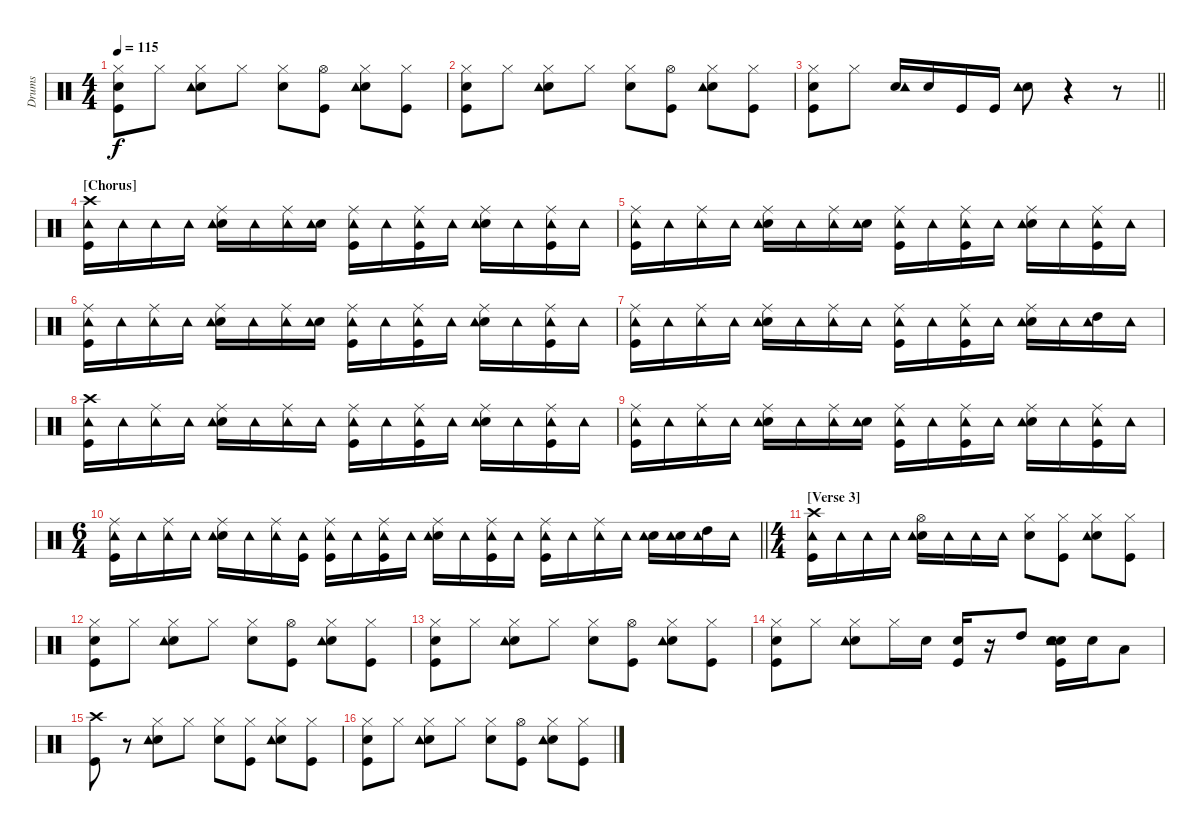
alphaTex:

\track ("Drums" "Drums") {instrument percussion}
\staff {score}
\articulation defaults
\ts (4 4)
\tempo 115
\clef neutral
\ks c
("Hi-Hat (closed)" "Electric Snare (hit)" "Kick (hit)").8{dy f} "Hi-Hat (closed)".8 ("Hi-Hat (closed)" "Electric Snare (hit)" "Tambourine (hit)").8 "Hi-Hat (closed)".8 ("Electric Snare (hit)" "Hi-Hat (closed)").8 ("Kick (hit)" "Hi-Hat (open)").8 ("Electric Snare (hit)" "Hi-Hat (closed)" "Tambourine (hit)").8 ("Kick (hit)" "Hi-Hat (closed)").8 |
("Hi-Hat (closed)" "Electric Snare (hit)" "Kick (hit)").8 "Hi-Hat (closed)".8 ("Electric Snare (hit)" "Hi-Hat (closed)" "Tambourine (hit)").8 "Hi-Hat (closed)".8 ("Hi-Hat (closed)" "Electric Snare (hit)").8 ("Hi-Hat (open)" "Kick (hit)").8 ("Electric Snare (hit)" "Hi-Hat (closed)" "Tambourine (hit)").8 ("Kick (hit)" "Hi-Hat (closed)").8 |
\barLineRight lightlight
("Hi-Hat (closed)" "Electric Snare (hit)" "Kick (hit)").8 "Hi-Hat (closed)".8 ("Electric Snare (hit)" "Tambourine (hit)").16 "Electric Snare (hit)".16 "Kick (hit)".16 "Kick (hit)".16 ("Electric Snare (hit)" "Tambourine (hit)").8 r.4 r.8 |
\section ("" "[Chorus]")
("Kick (hit)" "Crash high (hit)" "Tambourine (hit)").16 "Tambourine (hit)".16 "Tambourine (hit)".16 "Tambourine (hit)".16 ("Ride (middle)" "Electric Snare (hit)" "Tambourine (hit)").16 "Tambourine (hit)".16 ("Ride (middle)" "Tambourine (hit)").16 ("Electric Snare (hit)" "Tambourine (hit)").16 ("Ride (middle)" "Kick (hit)" "Tambourine (hit)").16 "Tambourine (hit)".16 ("Kick (hit)" "Ride (middle)" "Tambourine (hit)").16 "Tambourine (hit)".16 ("Electric Snare (hit)" "Ride (middle)" "Tambourine (hit)").16 "Tambourine (hit)".16 ("Ride (middle)" "Kick (hit)" "Tambourine (hit)").16 "Tambourine (hit)".16 |
("Kick (hit)" "Ride (middle)" "Tambourine (hit)").16 "Tambourine (hit)".16 ("Ride (middle)" "Tambourine (hit)").16 "Tambourine (hit)".16 ("Electric Snare (hit)" "Ride (middle)" "Tambourine (hit)").16 "Tambourine (hit)".16 ("Ride (middle)" "Tambourine (hit)").16 ("Electric Snare (hit)" "Tambourine (hit)").16 ("Ride (middle)" "Kick (hit)" "Tambourine (hit)").16 "Tambourine (hit)".16 ("Ride (middle)" "Kick (hit)" "Tambourine (hit)").16 "Tambourine (hit)".16 ("Ride (middle)" "Electric Snare (hit)" "Tambourine (hit)").16 "Tambourine (hit)".16 ("Kick (hit)" "Ride (middle)" "Tambourine (hit)").16 "Tambourine (hit)".16 |
("Kick (hit)" "Ride (middle)" "Tambourine (hit)").16 "Tambourine (hit)".16 ("Ride (middle)" "Tambourine (hit)").16 "Tambourine (hit)".16 ("Ride (middle)" "Electric Snare (hit)" "Tambourine (hit)").16 "Tambourine (hit)".16 ("Ride (middle)" "Tambourine (hit)").16 ("Electric Snare (hit)" "Tambourine (hit)").16 ("Kick (hit)" "Ride (middle)" "Tambourine (hit)").16 "Tambourine (hit)".16 ("Kick (hit)" "Ride (middle)" "Tambourine (hit)").16 "Tambourine (hit)".16 ("Ride (middle)" "Electric Snare (hit)" "Tambourine (hit)").16 "Tambourine (hit)".16 ("Kick (hit)" "Ride (middle)" "Tambourine (hit)").16 "Tambourine (hit)".16 |
("Ride (middle)" "Kick (hit)" "Tambourine (hit)").16 "Tambourine (hit)".16 ("Ride (middle)" "Tambourine (hit)").16 "Tambourine (hit)".16 ("Ride (middle)" "Electric Snare (hit)" "Tambourine (hit)").16 "Tambourine (hit)".16 ("Ride (middle)" "Tambourine (hit)").16 "Tambourine (hit)".16 ("Kick (hit)" "Ride (middle)" "Tambourine (hit)").16 "Tambourine (hit)".16 ("Ride (middle)" "Kick (hit)" "Tambourine (hit)").16 "Tambourine (hit)".16 ("Electric Snare (hit)" "Ride (middle)" "Tambourine (hit)").16 "Tambourine (hit)".16 ("High Tom (hit)" "Tambourine (hit)").16 "Tambourine (hit)".16 |
("Kick (hit)" "Crash high (hit)" "Tambourine (hit)").16 "Tambourine (hit)".16 ("Ride (middle)" "Tambourine (hit)").16 "Tambourine (hit)".16 ("Ride (middle)" "Electric Snare (hit)" "Tambourine (hit)").16 "Tambourine (hit)".16 ("Ride (middle)" "Tambourine (hit)").16 "Tambourine (hit)".16 ("Ride (middle)" "Kick (hit)" "Tambourine (hit)").16 "Tambourine (hit)".16 ("Ride (middle)" "Kick (hit)" "Tambourine (hit)").16 "Tambourine (hit)".16 ("Ride (middle)" "Electric Snare (hit)" "Tambourine (hit)").16 "Tambourine (hit)".16 ("Ride (middle)" "Kick (hit)" "Tambourine (hit)").16 "Tambourine (hit)".16 |
("Ride (middle)" "Kick (hit)" "Tambourine (hit)").16 "Tambourine (hit)".16 ("Ride (middle)" "Tambourine (hit)").16 "Tambourine (hit)".16 ("Ride (middle)" "Electric Snare (hit)" "Tambourine (hit)").16 "Tambourine (hit)".16 ("Ride (middle)" "Tambourine (hit)").16 ("Electric Snare (hit)" "Tambourine (hit)").16 ("Kick (hit)" "Ride (middle)" "Tambourine (hit)").16 "Tambourine (hit)".16 ("Kick (hit)" "Ride (middle)" "Tambourine (hit)").16 "Tambourine (hit)".16 ("Electric Snare (hit)" "Ride (middle)" "Tambourine (hit)").16 "Tambourine (hit)".16 ("Kick (hit)" "Ride (middle)" "Tambourine (hit)").16 "Tambourine (hit)".16 |
\ts (6 4)
\barLineRight lightlight
("Ride (middle)" "Kick (hit)" "Tambourine (hit)").16 "Tambourine (hit)".16 ("Ride (middle)" "Tambourine (hit)").16 "Tambourine (hit)".16 ("Electric Snare (hit)" "Ride (middle)" "Tambourine (hit)").16 "Tambourine (hit)".16 ("Ride (middle)" "Tambourine (hit)").16 ("Kick (hit)" "Tambourine (hit)").16 ("Ride (middle)" "Kick (hit)" "Tambourine (hit)").16 "Tambourine (hit)".16 ("Kick (hit)" "Ride (middle)" "Tambourine (hit)").16 "Tambourine (hit)".16 ("Electric Snare (hit)" "Ride (middle)" "Tambourine (hit)").16 "Tambourine (hit)".16 ("Kick (hit)" "Ride (middle)" "Tambourine (hit)").16 "Tambourine (hit)".16 ("Ride (middle)" "Kick (hit)" "Tambourine (hit)").16 "Tambourine (hit)".16 ("Ride (middle)" "Tambourine (hit)").16 "Tambourine (hit)".16 ("Electric Snare (hit)" "Tambourine (hit)").16 ("Electric Snare (hit)" "Tambourine (hit)").16 ("High Tom (hit)" "Tambourine (hit)").16 "Tambourine (hit)".16 |
\ts (4 4)
\section ("" "[Verse 3]")
("Kick (hit)" "Crash high (hit)" "Tambourine (hit)").16 "Tambourine (hit)".16 "Tambourine (hit)".16 "Tambourine (hit)".16 ("Electric Snare (hit)" "Hi-Hat (open)" "Tambourine (hit)").16 "Tambourine (hit)".16 "Tambourine (hit)".16 "Tambourine (hit)".16 ("Hi-Hat (closed)" "Electric Snare (hit)").8 ("Kick (hit)" "Hi-Hat (closed)").8 ("Electric Snare (hit)" "Hi-Hat (closed)" "Tambourine (hit)").8 ("Kick (hit)" "Hi-Hat (closed)").8 |
("Kick (hit)" "Electric Snare (hit)" "Hi-Hat (closed)").8 "Hi-Hat (closed)".8 ("Hi-Hat (closed)" "Electric Snare (hit)" "Tambourine (hit)").8 "Hi-Hat (closed)".8 ("Electric Snare (hit)" "Hi-Hat (closed)").8 ("Hi-Hat (open)" "Kick (hit)").8 ("Hi-Hat (closed)" "Electric Snare (hit)" "Tambourine (hit)").8 ("Hi-Hat (closed)" "Kick (hit)").8 |
("Electric Snare (hit)" "Hi-Hat (closed)" "Kick (hit)").8 "Hi-Hat (closed)".8 ("Electric Snare (hit)" "Hi-Hat (closed)" "Tambourine (hit)").8 "Hi-Hat (closed)".8 ("Hi-Hat (closed)" "Electric Snare (hit)").8 ("Hi-Hat (open)" "Kick (hit)").8 ("Electric Snare (hit)" "Hi-Hat (closed)" "Tambourine (hit)").8 ("Kick (hit)" "Hi-Hat (closed)").8 |
("Kick (hit)" "Hi-Hat (closed)" "Electric Snare (hit)").8 "Hi-Hat (closed)".8 ("Electric Snare (hit)" "Hi-Hat (closed)" "Tambourine (hit)").8 "Hi-Hat (closed)".16 "Electric Snare (hit)".16 ("Kick (hit)" "Electric Snare (hit)").16 r.16 "High Tom (hit)".8 ("Electric Snare (hit)" "Snare (hit) 2" "Kick (hit)" "Tambourine (hit)").16 "Electric Snare (hit)".16 "Low Tom (hit)".8 |
("Crash high (hit)" "Kick (hit)").8 r.8 ("Electric Snare (hit)" "Hi-Hat (closed)" "Tambourine (hit)").8 "Hi-Hat (closed)".8 ("Electric Snare (hit)" "Hi-Hat (closed)").8 ("Kick (hit)" "Hi-Hat (closed)").8 ("Hi-Hat (closed)" "Electric Snare (hit)" "Tambourine (hit)").8 ("Hi-Hat (closed)" "Kick (hit)").8 |
("Hi-Hat (closed)" "Kick (hit)" "Electric Snare (hit)").8 "Hi-Hat (closed)".8 ("Hi-Hat (closed)" "Electric Snare (hit)" "Tambourine (hit)").8 "Hi-Hat (closed)".8 ("Hi-Hat (closed)" "Electric Snare (hit)").8 ("Kick (hit)" "Hi-Hat (open)").8 ("Electric Snare (hit)" "Hi-Hat (closed)" "Tambourine (hit)").8 ("Kick (hit)" "Hi-Hat (closed)").8
